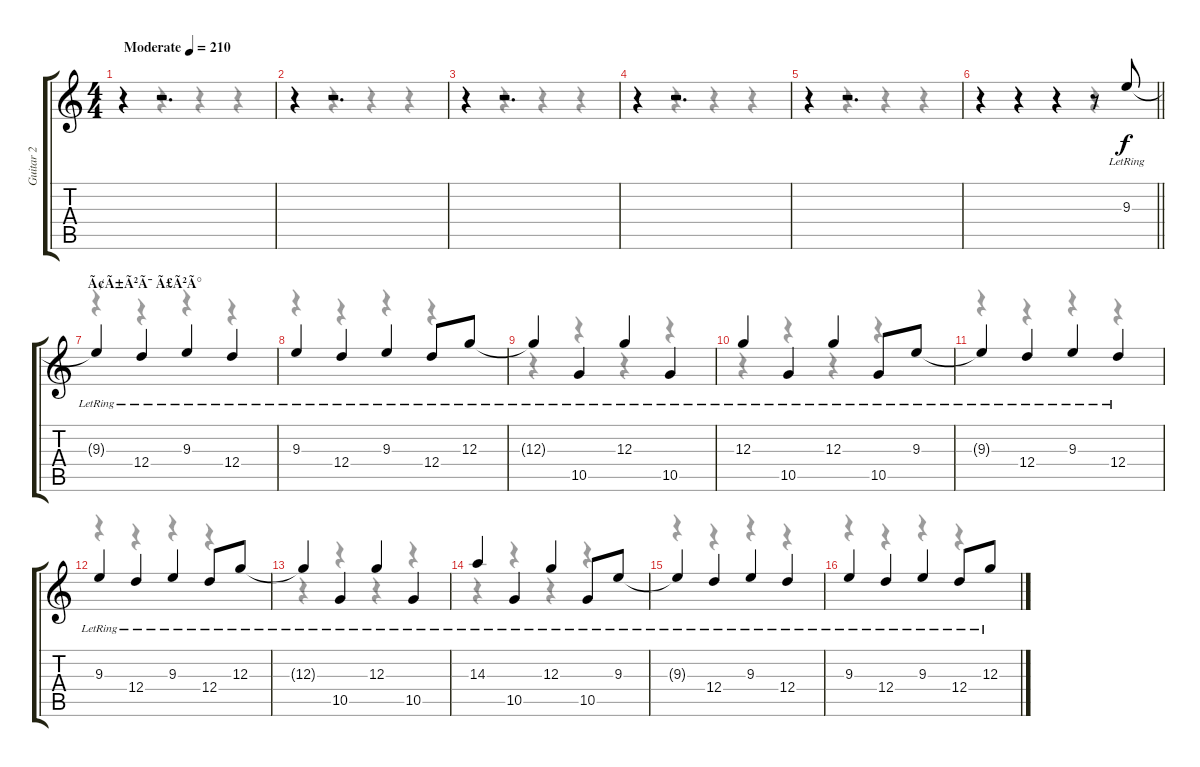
\track ("Guitar 2" "Guitar 2") {instrument electricguitarjazz}
\staff {score tabs}
\tuning (E4 B3 G3 D3 A2 E2) {hide}
\voice
\ts (4 4)
\tempo (210 "Moderate")
\clef g2
\ks c
r.4{dy f instrument electricguitarjazz} r.2{d} |
r.4 r.2{d} |
r.4 r.2{d} |
r.4 r.2{d} |
r.4 r.2{d} |
\barLineRight lightlight
r.4 r.4 r.4 r.8 9.3{lr}.8 |
\section ("" "Ã¢Ã±Ã²Ã¯ Ã£Ã²Ã°")
9.3{lr t}.4 12.4{lr}.4 9.3{lr}.4 12.4{lr}.4 |
9.3{lr}.4 12.4{lr}.4 9.3{lr}.4 12.4{lr}.8 12.3{lr}.8 |
12.3{lr t}.4 10.5{lr}.4 12.3{lr}.4 10.5{lr}.4 |
12.3{lr}.4 10.5{lr}.4 12.3{lr}.4 10.5{lr}.8 9.3{lr}.8 |
9.3{lr t}.4 12.4{lr}.4 9.3{lr}.4 12.4{lr}.4 |
9.3{lr}.4 12.4{lr}.4 9.3{lr}.4 12.4{lr}.8 12.3{lr}.8 |
12.3{lr t}.4 10.5{lr}.4 12.3{lr}.4 10.5{lr}.4 |
14.3{lr}.4 10.5{lr}.4 12.3{lr}.4 10.5{lr}.8 9.3{lr}.8 |
9.3{lr t}.4 12.4{lr}.4 9.3{lr}.4 12.4{lr}.4 |
9.3{lr}.4 12.4{lr}.4 9.3{lr}.4 12.4{lr}.8 12.3{lr}.8
\voice
\clef g2
\ottava regular
\simile none
\ks c
r.4{dy f} r.4 r.4 r.4 |
r.4 r.4 r.4 r.4 |
r.4 r.4 r.4 r.4 |
r.4 r.4 r.4 r.4 |
r.4 r.4 r.4 r.4 |
\barLineRight lightlight
r.4 r.4 r.4 r.4 |
r.4 r.4 r.4 r.4 |
r.4 r.4 r.4 r.4 |
r.4 r.4 r.4 r.4 |
r.4 r.4 r.4 r.4 |
r.4 r.4 r.4 r.4 |
r.4 r.4 r.4 r.4 |
r.4 r.4 r.4 r.4 |
r.4 r.4 r.4 r.4 |
r.4 r.4 r.4 r.4 |
r.4 r.4 r.4 r.4
